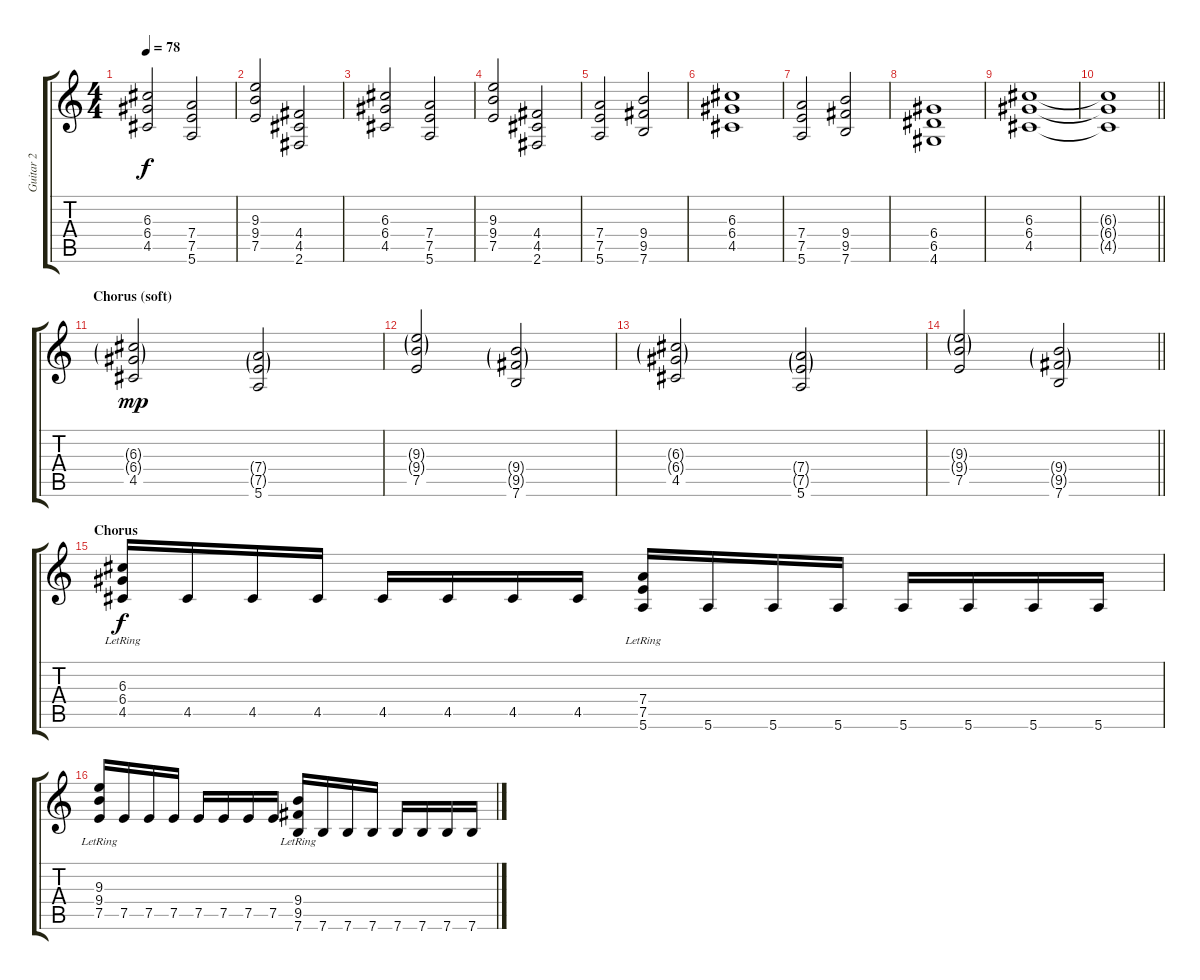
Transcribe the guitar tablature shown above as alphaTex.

\track ("Guitar 2" "Guitar 2") {instrument distortionguitar}
\staff {score tabs}
\tuning (E4 B3 G3 D3 A2 E2) {hide}
\ts (4 4)
\tempo 78
\clef g2
\ks c
(6.3{t} 6.4{t} 4.5{t}).2{dy f} (7.4 7.5 5.6).2 |
(9.3 9.4 7.5).2 (4.4 4.5 2.6).2 |
(6.3 6.4 4.5).2 (7.4 7.5 5.6).2 |
(9.3 9.4 7.5).2 (4.4 4.5 2.6).2 |
(7.4 7.5 5.6).2 (9.4 9.5 7.6).2 |
(6.3 6.4 4.5).1 |
(7.4 7.5 5.6).2 (9.4 9.5 7.6).2 |
(6.4 6.5 4.6).1 |
(6.3 6.4 4.5).1 |
\barLineRight lightlight
(6.3{t} 6.4{t} 4.5{t}).1 |
\section ("" "Chorus (soft)")
(6.3{g} 6.4{g} 4.5).2{dy mp} (7.4{g} 7.5{g} 5.6).2 |
(9.3{g} 9.4{g} 7.5).2 (9.4{g} 9.5{g} 7.6).2 |
(6.3{g} 6.4{g} 4.5).2 (7.4{g} 7.5{g} 5.6).2 |
\barLineRight lightlight
(9.3{g} 9.4{g} 7.5).2 (9.4{g} 9.5{g} 7.6).2 |
\section ("" "Chorus")
(6.3{lr} 6.4{lr} 4.5{lr}).16{dy f} 4.5.16 4.5.16 4.5.16 4.5.16 4.5.16 4.5.16 4.5.16 (7.4{lr} 7.5{lr} 5.6{lr}).16 5.6.16 5.6.16 5.6.16 5.6.16 5.6.16 5.6.16 5.6.16 |
(9.3{lr} 9.4{lr} 7.5{lr}).16 7.5.16 7.5.16 7.5.16 7.5.16 7.5.16 7.5.16 7.5.16 (9.4{lr} 9.5{lr} 7.6{lr}).16 7.6.16 7.6.16 7.6.16 7.6.16 7.6.16 7.6.16 7.6.16
